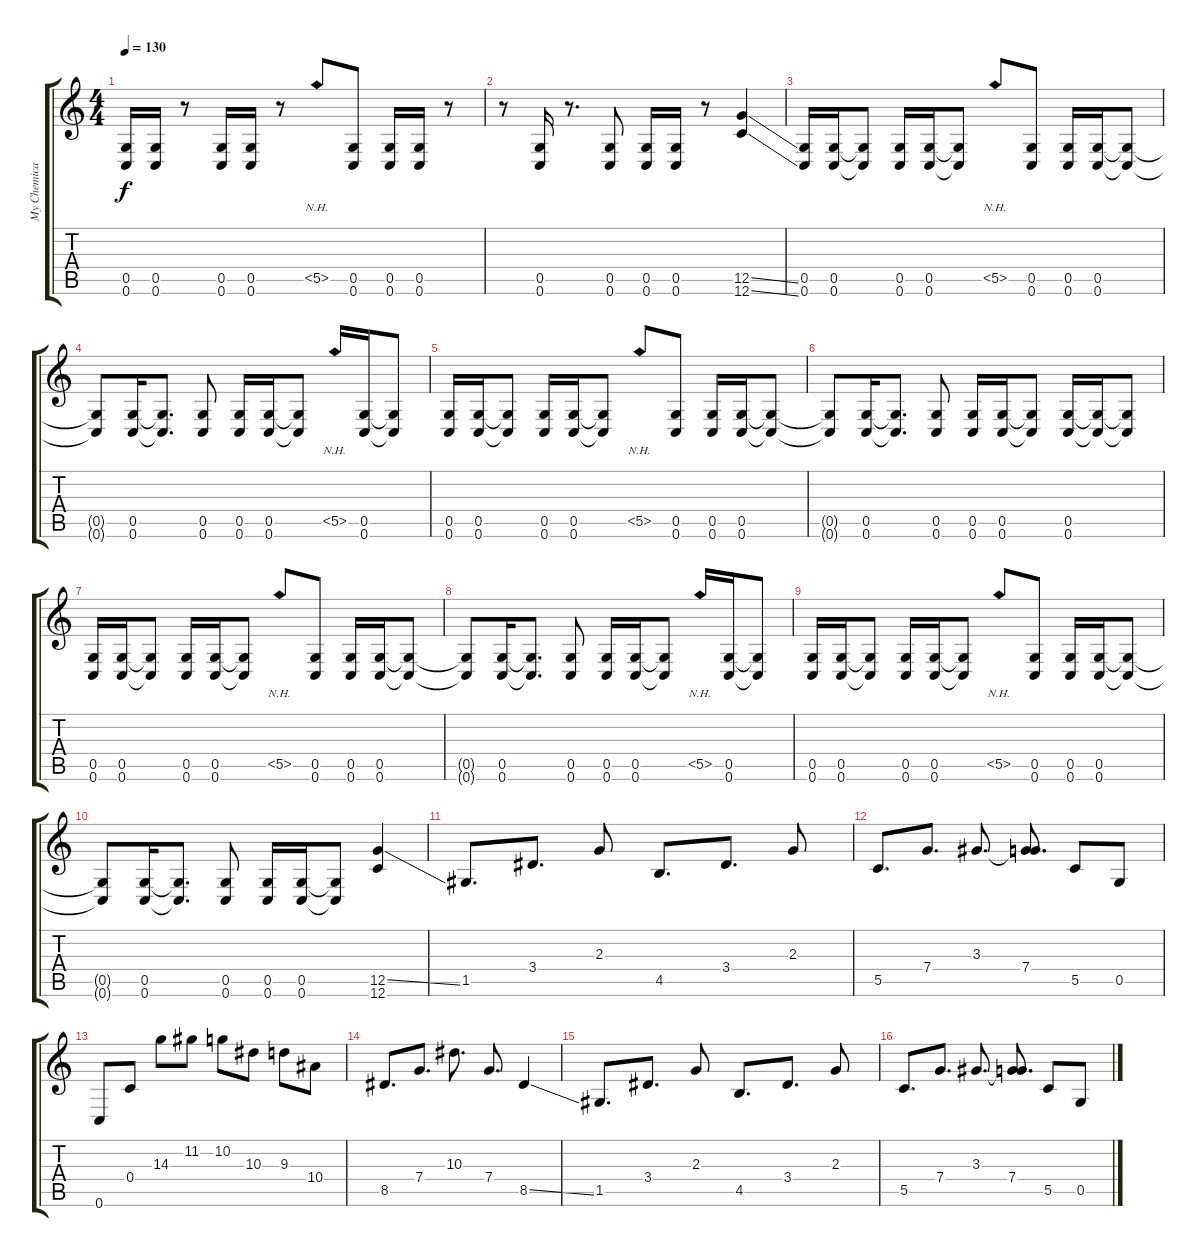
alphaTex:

\track ("My Chemical Kevin" "My Chemica") {instrument overdrivenguitar}
\staff {score tabs}
\tuning (D4 A3 F3 C3 G2 C2) {hide}
\ts (4 4)
\tempo 130
\clef g2
\ks c
(0.5 0.6).16{dy f} (0.5 0.6).16 r.8 (0.5 0.6).16 (0.5 0.6).16 r.8 5.5{nh}.8 (0.5 0.6).8 (0.5 0.6).16 (0.5 0.6).16 r.8 |
r.8 (0.5 0.6).16 r.8{d} (0.5 0.6).8 (0.5 0.6).16 (0.5 0.6).16 r.8 (12.5{ss} 12.6{ss}).4 |
(0.5 0.6).16 (0.5 0.6).16 (0.5{t} 0.6{t}).8 (0.5 0.6).16 (0.5 0.6).16 (0.5{t} 0.6{t}).8 5.5{nh}.8 (0.5 0.6).8 (0.5 0.6).16 (0.5 0.6).16 (0.5{t} 0.6{t}).8 |
(0.5{t} 0.6{t}).8 (0.5 0.6).16 (0.5{t} 0.6{t}).8{d} (0.5 0.6).8 (0.5 0.6).16 (0.5 0.6).16 (0.5{t} 0.6{t}).8 5.5{nh}.16 (0.5 0.6).16 (0.5{t} 0.6{t}).8 |
(0.5 0.6).16 (0.5 0.6).16 (0.5{t} 0.6{t}).8 (0.5 0.6).16 (0.5 0.6).16 (0.5{t} 0.6{t}).8 5.5{nh}.8 (0.5 0.6).8 (0.5 0.6).16 (0.5 0.6).16 (0.5{t} 0.6{t}).8 |
(0.5{t} 0.6{t}).8 (0.5 0.6).16 (0.5{t} 0.6{t}).8{d} (0.5 0.6).8 (0.5 0.6).16 (0.5 0.6).16 (0.5{t} 0.6{t}).8 (0.5 0.6).16 (0.5{t} 0.6{t}).16 (0.5{t} 0.6{t}).8 |
(0.5 0.6).16 (0.5 0.6).16 (0.5{t} 0.6{t}).8 (0.5 0.6).16 (0.5 0.6).16 (0.5{t} 0.6{t}).8 5.5{nh}.8 (0.5 0.6).8 (0.5 0.6).16 (0.5 0.6).16 (0.5{t} 0.6{t}).8 |
(0.5{t} 0.6{t}).8 (0.5 0.6).16 (0.5{t} 0.6{t}).8{d} (0.5 0.6).8 (0.5 0.6).16 (0.5 0.6).16 (0.5{t} 0.6{t}).8 5.5{nh}.16 (0.5 0.6).16 (0.5{t} 0.6{t}).8 |
(0.5 0.6).16 (0.5 0.6).16 (0.5{t} 0.6{t}).8 (0.5 0.6).16 (0.5 0.6).16 (0.5{t} 0.6{t}).8 5.5{nh}.8 (0.5 0.6).8 (0.5 0.6).16 (0.5 0.6).16 (0.5{t} 0.6{t}).8 |
(0.5{t} 0.6{t}).8 (0.5 0.6).16 (0.5{t} 0.6{t}).8{d} (0.5 0.6).8 (0.5 0.6).16 (0.5 0.6).16 (0.5{t} 0.6{t}).8 (12.5{ss} 12.6).4 |
1.5.8{d} 3.4.8{d} 2.3.8 4.5.8{d} 3.4.8{d} 2.3.8 |
5.5.8{d} 7.4.8{d} 3.3.8{d} (3.3{t} 7.4).8{d} 5.5.8 0.5.8 |
0.6.8 0.4.8 14.3.8 11.2.8 10.2.8 10.3.8 9.3.8 10.4.8 |
8.5.8{d} 7.4.8{d} 10.3.8{d} 7.4.8{d} 8.5{ss}.4 |
1.5.8{d} 3.4.8{d} 2.3.8 4.5.8{d} 3.4.8{d} 2.3.8 |
5.5.8{d} 7.4.8{d} 3.3.8{d} (3.3{t} 7.4).8{d} 5.5.8 0.5.8
